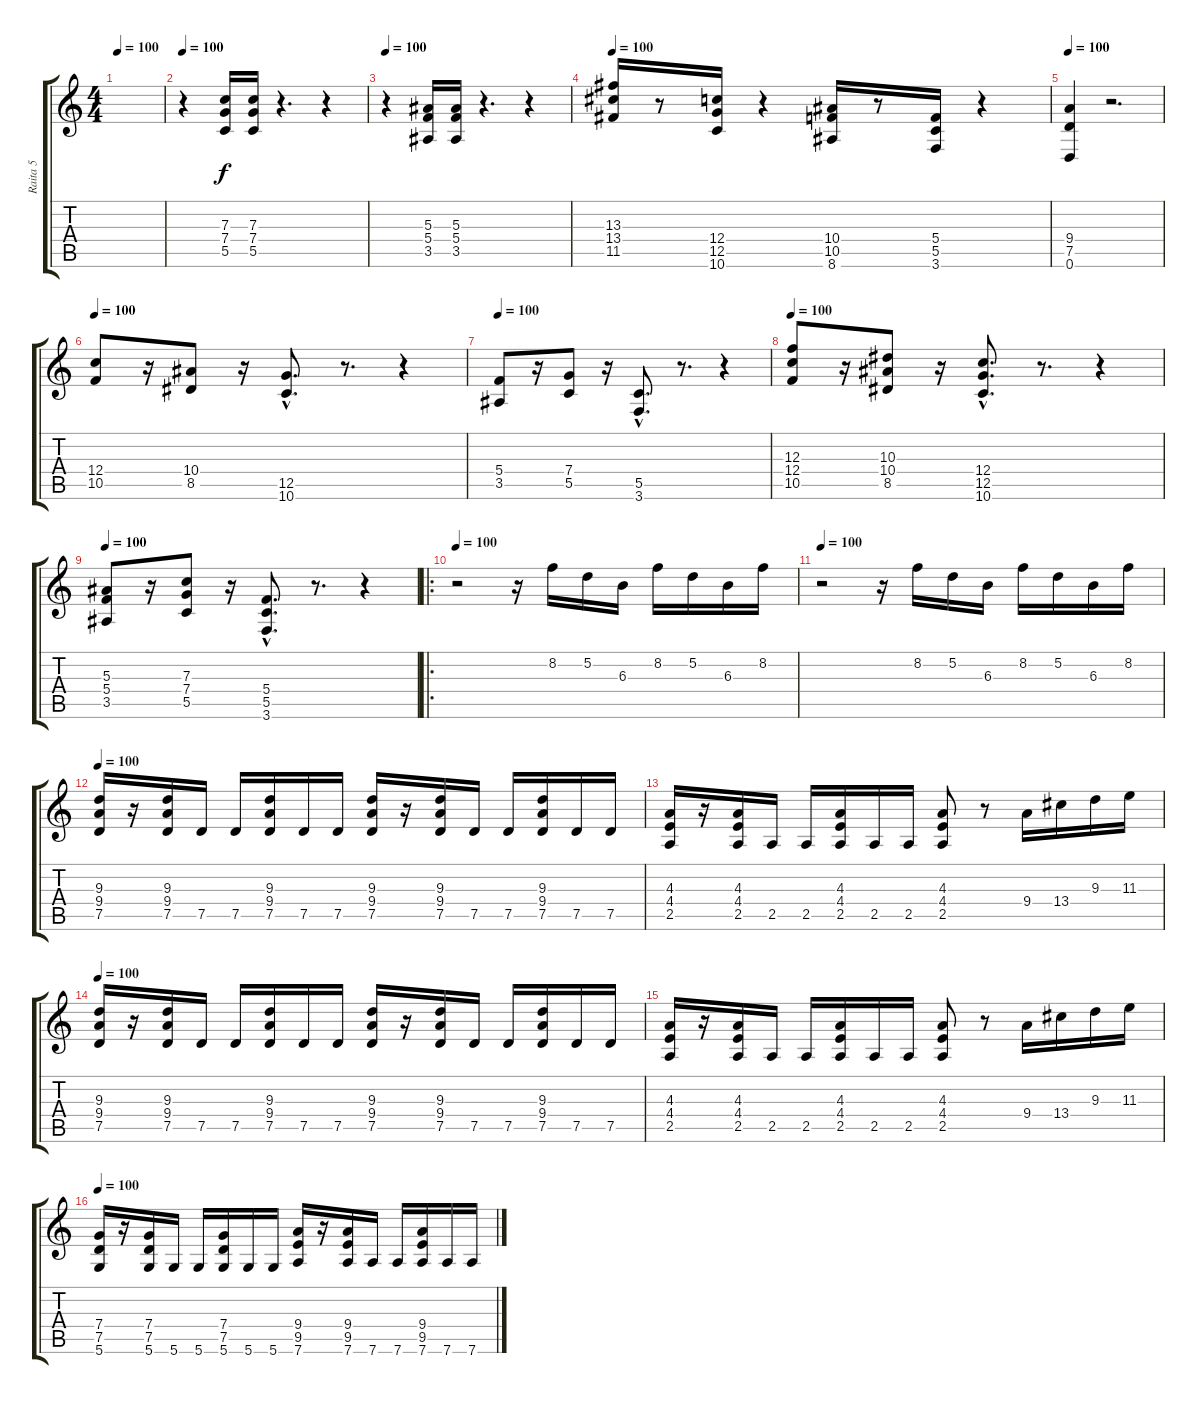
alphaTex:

\track ("Raita 5" "Raita 5") {instrument overdrivenguitar}
\staff {score tabs}
\tuning (D4 A3 F3 C3 G2 D2) {hide}
\ts (4 4)
\tempo 100
\clef g2
\ks c
|
\tempo 100
r.4 (7.3 7.4 5.5).16 (7.3 7.4 5.5).16 r.4{d} r.4 |
\tempo 100
r.4 (5.3 5.4 3.5).16 (5.3 5.4 3.5).16 r.4{d} r.4 |
\tempo 100
(13.3 13.4 11.5).16 r.8 (12.4 12.5 10.6).16 r.4 (10.4 10.5 8.6).16 r.8 (5.4 5.5 3.6).16 r.4 |
\tempo 100
(9.4 7.5 0.6).4{dy f} r.2{d} |
\tempo 100
(12.4 10.5).8 r.16 (10.4 8.5).8 r.16 (12.5{hac} 10.6{hac}).8{d} r.8{d} r.4 |
\tempo 100
(5.4 3.5).8 r.16 (7.4 5.5).8 r.16 (5.5{hac} 3.6{hac}).8{d} r.8{d} r.4 |
\tempo 100
(12.3 12.4 10.5).8 r.16 (10.3 10.4 8.5).8 r.16 (12.4{hac} 12.5{hac} 10.6{hac}).8{d} r.8{d} r.4 |
\tempo 100
(5.3 5.4 3.5).8 r.16 (7.3 7.4 5.5).8 r.16 (5.4{hac} 5.5{hac} 3.6{hac}).8{d} r.8{d} r.4 |
\ro
\tempo 100
r.2 r.16 8.2.16 5.2.16 6.3.16 8.2.16 5.2.16 6.3.16 8.2.16 |
\tempo 100
r.2 r.16 8.2.16 5.2.16 6.3.16 8.2.16 5.2.16 6.3.16 8.2.16 |
\tempo 100
(9.3 9.4 7.5).16 r.16 (9.3 9.4 7.5).16 7.5.16 7.5.16 (9.3 9.4 7.5).16 7.5.16 7.5.16 (9.3 9.4 7.5).16 r.16 (9.3 9.4 7.5).16 7.5.16 7.5.16 (9.3 9.4 7.5).16 7.5.16 7.5.16 |
(4.3 4.4 2.5).16 r.16 (4.3 4.4 2.5).16 2.5.16 2.5.16 (4.3 4.4 2.5).16 2.5.16 2.5.16 (4.3 4.4 2.5).8 r.8 9.4.16 13.4.16 9.3.16 11.3.16 |
\tempo 100
(9.3 9.4 7.5).16 r.16 (9.3 9.4 7.5).16 7.5.16 7.5.16 (9.3 9.4 7.5).16 7.5.16 7.5.16 (9.3 9.4 7.5).16 r.16 (9.3 9.4 7.5).16 7.5.16 7.5.16 (9.3 9.4 7.5).16 7.5.16 7.5.16 |
(4.3 4.4 2.5).16 r.16 (4.3 4.4 2.5).16 2.5.16 2.5.16 (4.3 4.4 2.5).16 2.5.16 2.5.16 (4.3 4.4 2.5).8 r.8 9.4.16 13.4.16 9.3.16 11.3.16 |
\tempo 100
(7.4 7.5 5.6).16 r.16 (7.4 7.5 5.6).16 5.6.16 5.6.16 (7.4 7.5 5.6).16 5.6.16 5.6.16 (9.4 9.5 7.6).16 r.16 (9.4 9.5 7.6).16 7.6.16 7.6.16 (9.4 9.5 7.6).16 7.6.16 7.6.16
